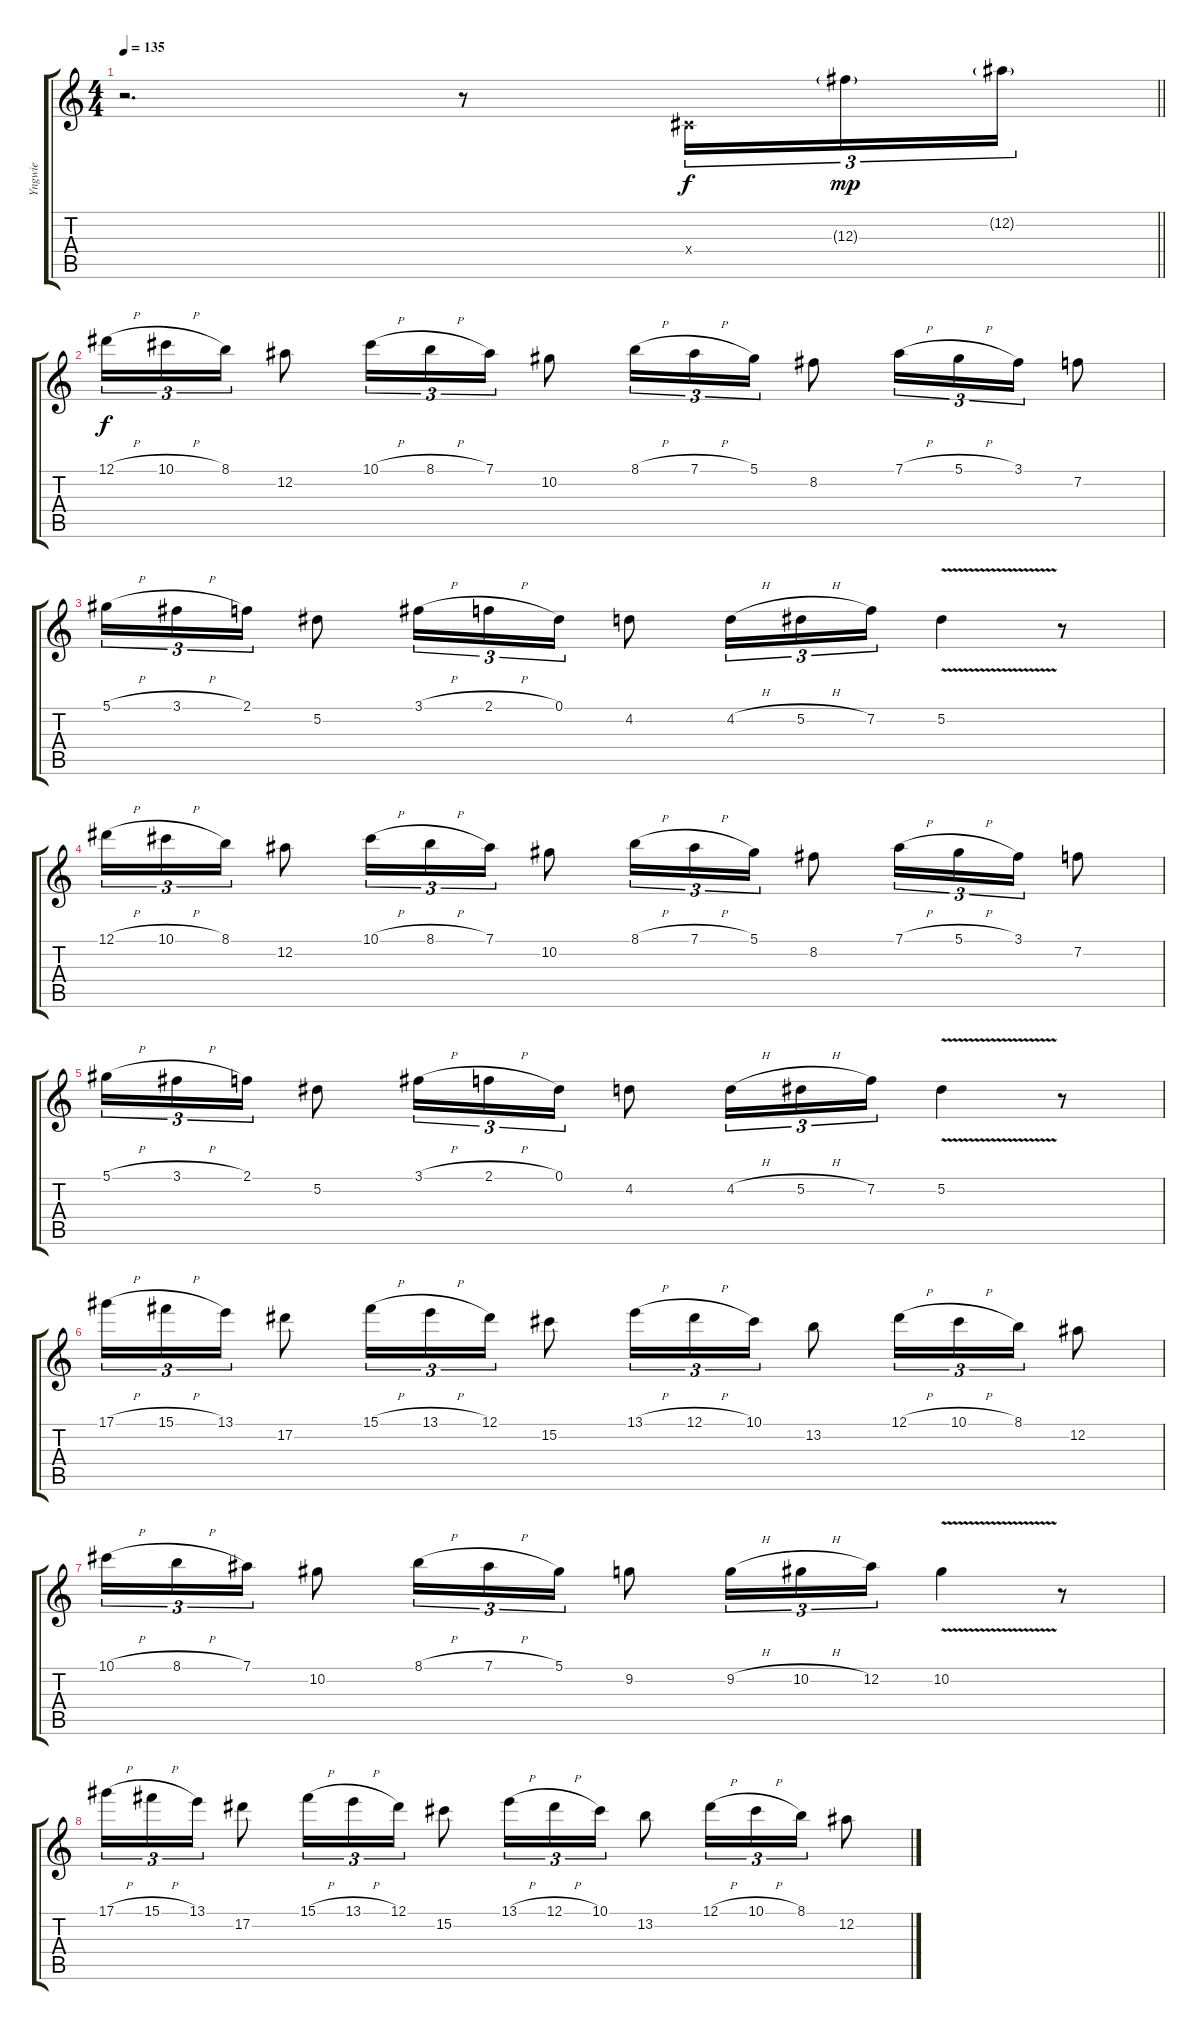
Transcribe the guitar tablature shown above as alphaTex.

\track ("Yngwie" "Yngwie") {instrument overdrivenguitar}
\staff {score tabs}
\tuning (Eb4 Bb3 Gb3 Db3 Ab2 Eb2) {hide}
\ts (4 4)
\tempo 135
\clef g2
\barLineRight lightlight
\ks c
r.2{d dy f instrument overdrivenguitar} r.8 0.4{x}.16{tu (3 2)} 12.3{g}.16{tu (3 2) dy mp} 12.2{g}.16{tu (3 2)} |
\section ("" "")
12.1{h}.16{tu (3 2) dy f} 10.1{h}.16{tu (3 2)} 8.1.16{tu (3 2)} 12.2.8 10.1{h}.16{tu (3 2)} 8.1{h}.16{tu (3 2)} 7.1.16{tu (3 2)} 10.2.8 8.1{h}.16{tu (3 2)} 7.1{h}.16{tu (3 2)} 5.1.16{tu (3 2)} 8.2.8 7.1{h}.16{tu (3 2)} 5.1{h}.16{tu (3 2)} 3.1.16{tu (3 2)} 7.2.8 |
5.1{h}.16{tu (3 2)} 3.1{h}.16{tu (3 2)} 2.1.16{tu (3 2)} 5.2.8 3.1{h}.16{tu (3 2)} 2.1{h}.16{tu (3 2)} 0.1.16{tu (3 2)} 4.2.8 4.2{h}.16{tu (3 2)} 5.2{h}.16{tu (3 2)} 7.2.16{tu (3 2)} 5.2{v}.4 r.8 |
12.1{h}.16{tu (3 2)} 10.1{h}.16{tu (3 2)} 8.1.16{tu (3 2)} 12.2.8 10.1{h}.16{tu (3 2)} 8.1{h}.16{tu (3 2)} 7.1.16{tu (3 2)} 10.2.8 8.1{h}.16{tu (3 2)} 7.1{h}.16{tu (3 2)} 5.1.16{tu (3 2)} 8.2.8 7.1{h}.16{tu (3 2)} 5.1{h}.16{tu (3 2)} 3.1.16{tu (3 2)} 7.2.8 |
5.1{h}.16{tu (3 2)} 3.1{h}.16{tu (3 2)} 2.1.16{tu (3 2)} 5.2.8 3.1{h}.16{tu (3 2)} 2.1{h}.16{tu (3 2)} 0.1.16{tu (3 2)} 4.2.8 4.2{h}.16{tu (3 2)} 5.2{h}.16{tu (3 2)} 7.2.16{tu (3 2)} 5.2{v}.4 r.8 |
17.1{h}.16{tu (3 2)} 15.1{h}.16{tu (3 2)} 13.1.16{tu (3 2)} 17.2.8 15.1{h}.16{tu (3 2)} 13.1{h}.16{tu (3 2)} 12.1.16{tu (3 2)} 15.2.8 13.1{h}.16{tu (3 2)} 12.1{h}.16{tu (3 2)} 10.1.16{tu (3 2)} 13.2.8 12.1{h}.16{tu (3 2)} 10.1{h}.16{tu (3 2)} 8.1.16{tu (3 2)} 12.2.8 |
10.1{h}.16{tu (3 2)} 8.1{h}.16{tu (3 2)} 7.1.16{tu (3 2)} 10.2.8 8.1{h}.16{tu (3 2)} 7.1{h}.16{tu (3 2)} 5.1.16{tu (3 2)} 9.2.8 9.2{h}.16{tu (3 2)} 10.2{h}.16{tu (3 2)} 12.2.16{tu (3 2)} 10.2{v}.4 r.8 |
17.1{h}.16{tu (3 2)} 15.1{h}.16{tu (3 2)} 13.1.16{tu (3 2)} 17.2.8 15.1{h}.16{tu (3 2)} 13.1{h}.16{tu (3 2)} 12.1.16{tu (3 2)} 15.2.8 13.1{h}.16{tu (3 2)} 12.1{h}.16{tu (3 2)} 10.1.16{tu (3 2)} 13.2.8 12.1{h}.16{tu (3 2)} 10.1{h}.16{tu (3 2)} 8.1.16{tu (3 2)} 12.2.8
